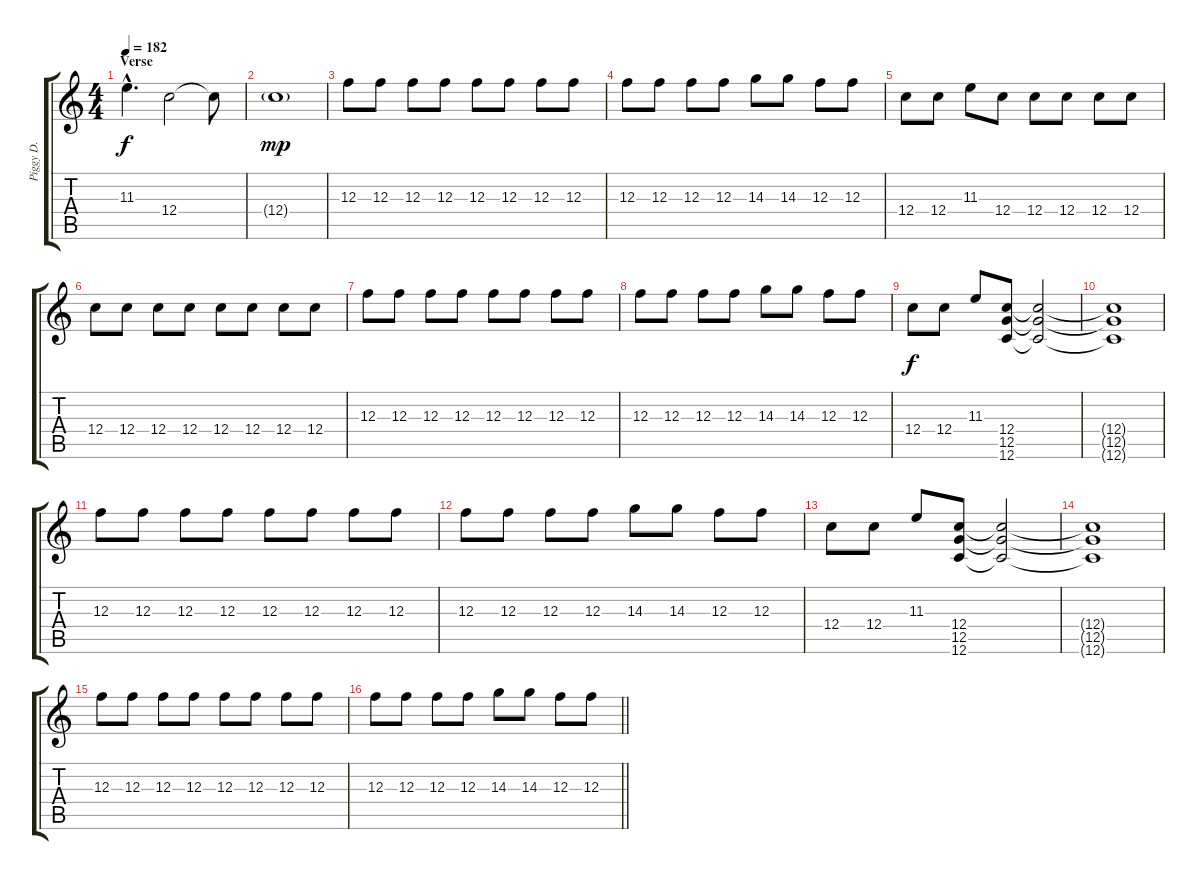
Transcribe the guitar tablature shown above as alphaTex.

\track ("Piggy D." "Piggy D.") {instrument distortionguitar}
\staff {score tabs}
\tuning (D4 A3 F3 C3 G2 C2) {hide}
\ts (4 4)
\section ("" "Verse")
\tempo 182
\clef g2
\ks c
11.3{hac}.4{d dy f} 12.4.2 12.4{t}.8 |
12.4{g}.1{dy mp} |
12.3.8 12.3.8 12.3.8 12.3.8 12.3.8 12.3.8 12.3.8 12.3.8 |
12.3.8 12.3.8 12.3.8 12.3.8 14.3.8 14.3.8 12.3.8 12.3.8 |
12.4.8 12.4.8 11.3.8 12.4.8 12.4.8 12.4.8 12.4.8 12.4.8 |
12.4.8 12.4.8 12.4.8 12.4.8 12.4.8 12.4.8 12.4.8 12.4.8 |
12.3.8 12.3.8 12.3.8 12.3.8 12.3.8 12.3.8 12.3.8 12.3.8 |
12.3.8 12.3.8 12.3.8 12.3.8 14.3.8 14.3.8 12.3.8 12.3.8 |
12.4.8{dy f} 12.4.8 11.3.8 (12.4 12.5 12.6).8 (12.4{t} 12.5{t} 12.6{t}).2 |
(12.4{t} 12.5{t} 12.6{t}).1 |
12.3.8 12.3.8 12.3.8 12.3.8 12.3.8 12.3.8 12.3.8 12.3.8 |
12.3.8 12.3.8 12.3.8 12.3.8 14.3.8 14.3.8 12.3.8 12.3.8 |
12.4.8 12.4.8 11.3.8 (12.4 12.5 12.6).8 (12.4{t} 12.5{t} 12.6{t}).2 |
(12.4{t} 12.5{t} 12.6{t}).1 |
12.3.8 12.3.8 12.3.8 12.3.8 12.3.8 12.3.8 12.3.8 12.3.8 |
\barLineRight lightlight
12.3.8 12.3.8 12.3.8 12.3.8 14.3.8 14.3.8 12.3.8 12.3.8
